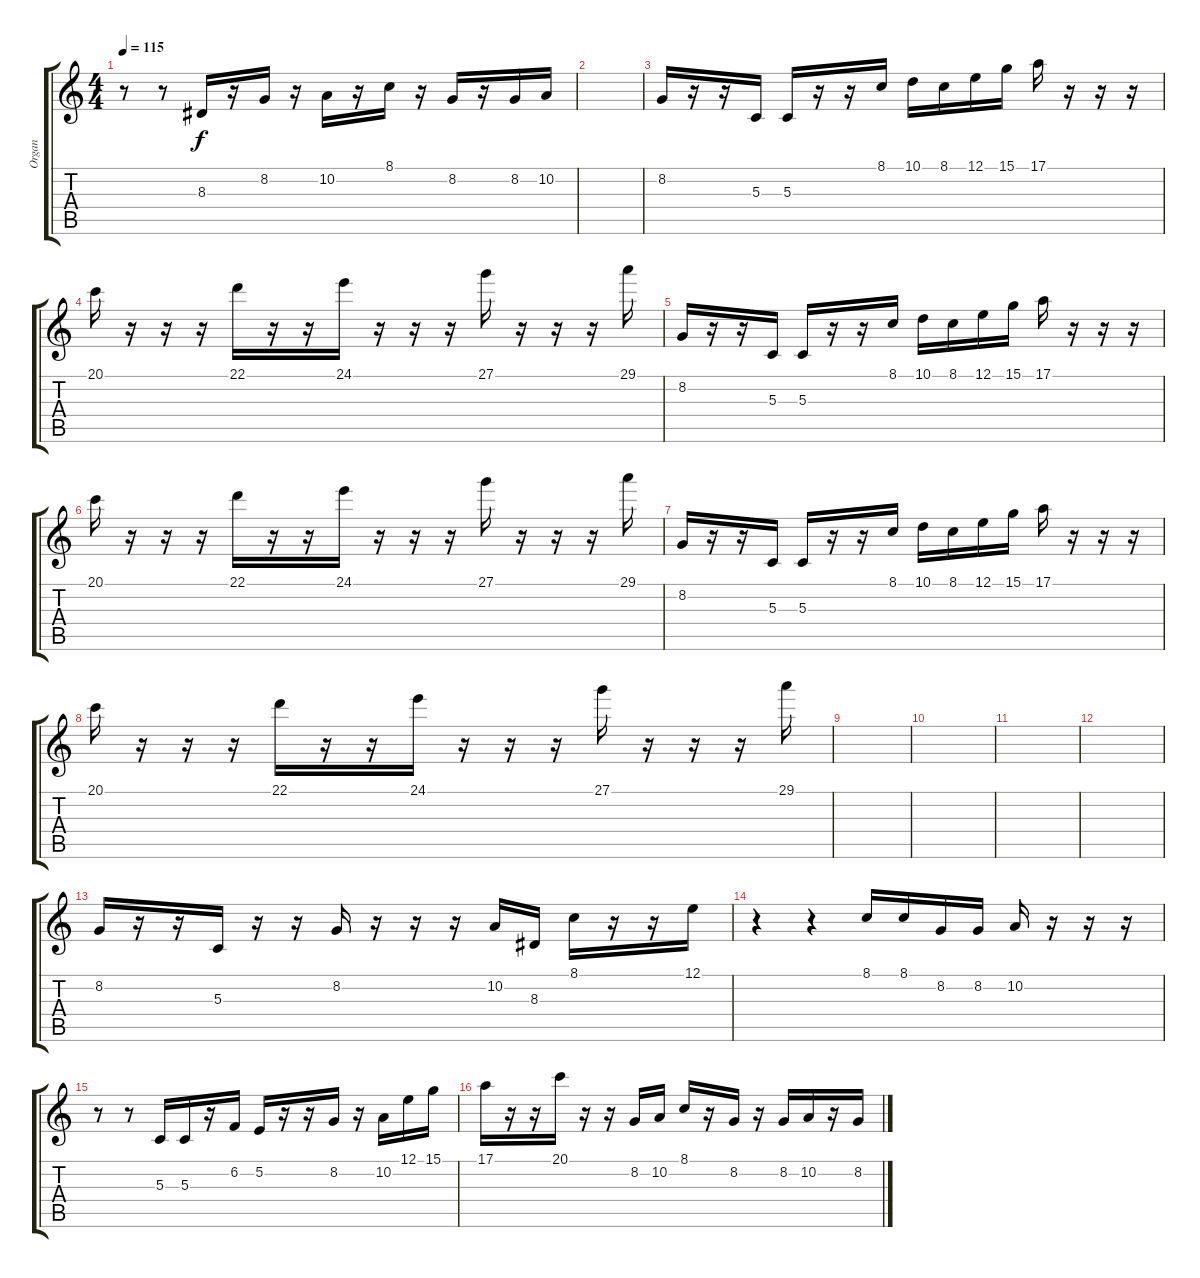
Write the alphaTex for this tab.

\track ("Organ" "Organ") {instrument lead1square}
\staff {score tabs}
\tuning (E4 B3 G3 D3 A2 E2) {hide}
\ts (4 4)
\tempo 115
\clef g2
\ks c
r.8{dy f} r.8 8.3.16 r.16 8.2.16 r.16 10.2.16 r.16 8.1.16 r.16 8.2.16 r.16 8.2.16 10.2.16 |
|
8.2.16 r.16 r.16 5.3.16 5.3.16 r.16 r.16 8.1.16 10.1.16 8.1.16 12.1.16 15.1.16 17.1.16 r.16 r.16 r.16 |
20.1.16 r.16 r.16 r.16 22.1.16 r.16 r.16 24.1.16 r.16 r.16 r.16 27.1.16 r.16 r.16 r.16 29.1.16 |
8.2.16 r.16 r.16 5.3.16 5.3.16 r.16 r.16 8.1.16 10.1.16 8.1.16 12.1.16 15.1.16 17.1.16 r.16 r.16 r.16 |
20.1.16 r.16 r.16 r.16 22.1.16 r.16 r.16 24.1.16 r.16 r.16 r.16 27.1.16 r.16 r.16 r.16 29.1.16 |
8.2.16 r.16 r.16 5.3.16 5.3.16 r.16 r.16 8.1.16 10.1.16 8.1.16 12.1.16 15.1.16 17.1.16 r.16 r.16 r.16 |
20.1.16 r.16 r.16 r.16 22.1.16 r.16 r.16 24.1.16 r.16 r.16 r.16 27.1.16 r.16 r.16 r.16 29.1.16 |
|
|
|
|
8.2.16 r.16 r.16 5.3.16 r.16 r.16 8.2.16 r.16 r.16 r.16 10.2.16 8.3.16 8.1.16 r.16 r.16 12.1.16 |
r.4 r.4 8.1.16 8.1.16 8.2.16 8.2.16 10.2.16 r.16 r.16 r.16 |
r.8 r.8 5.3.16 5.3.16 r.16 6.2.16 5.2.16 r.16 r.16 8.2.16 r.16 10.2.16 12.1.16 15.1.16 |
17.1.16 r.16 r.16 20.1.16 r.16 r.16 8.2.16 10.2.16 8.1.16 r.16 8.2.16 r.16 8.2.16 10.2.16 r.16 8.2.16
